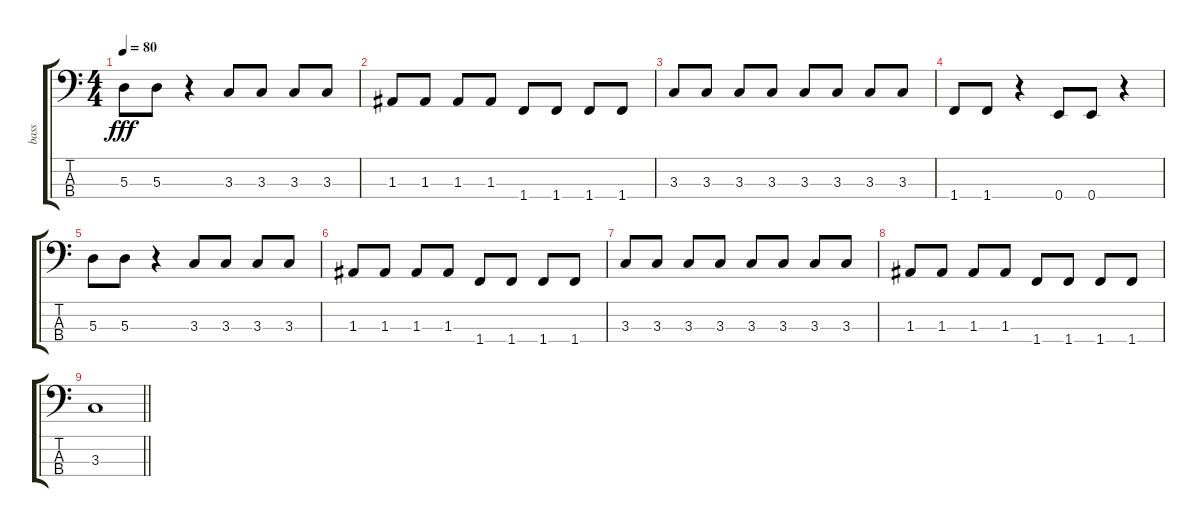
\track ("bass" "bass") {instrument electricbasspick}
\staff {score tabs}
\tuning (G2 D2 A1 E1) {hide}
\ts (4 4)
\tempo 80
\clef f4
\ks c
5.3.8{dy fff} 5.3.8 r.4 3.3.8 3.3.8 3.3.8 3.3.8 |
1.3.8 1.3.8 1.3.8 1.3.8 1.4.8 1.4.8 1.4.8 1.4.8 |
3.3.8 3.3.8 3.3.8 3.3.8 3.3.8 3.3.8 3.3.8 3.3.8 |
1.4.8 1.4.8 r.4 0.4.8 0.4.8 r.4 |
5.3.8 5.3.8 r.4 3.3.8 3.3.8 3.3.8 3.3.8 |
1.3.8 1.3.8 1.3.8 1.3.8 1.4.8 1.4.8 1.4.8 1.4.8 |
3.3.8 3.3.8 3.3.8 3.3.8 3.3.8 3.3.8 3.3.8 3.3.8 |
1.3.8 1.3.8 1.3.8 1.3.8 1.4.8 1.4.8 1.4.8 1.4.8 |
\barLineRight lightlight
3.3.1
